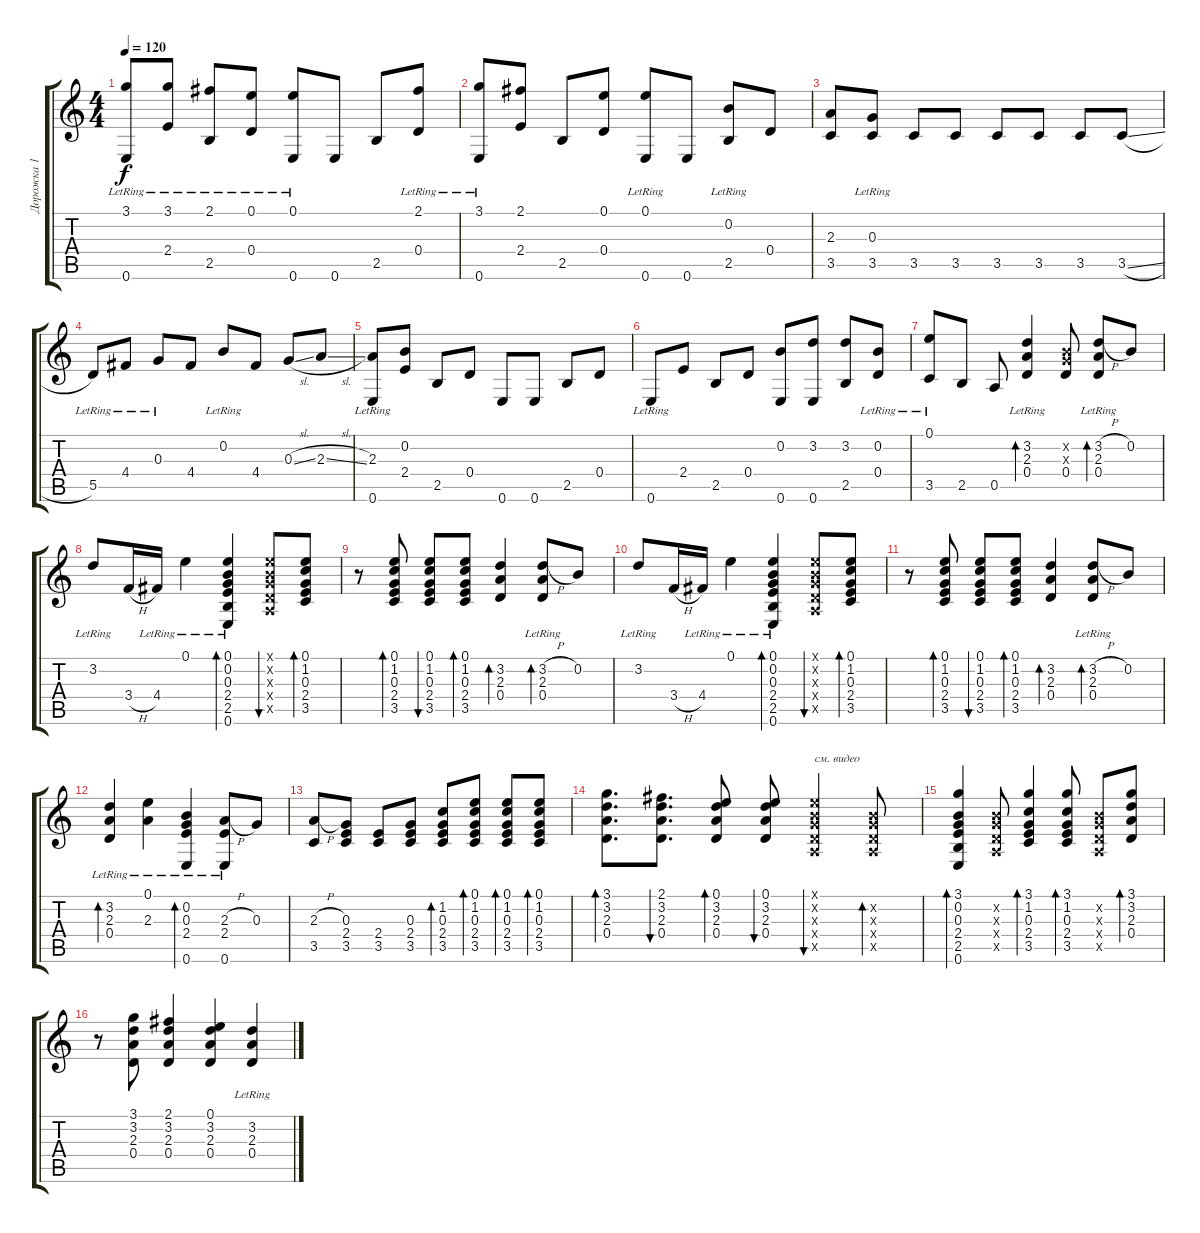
\track ("Дорожка 1" "Дорожка 1") {instrument acousticguitarsteel}
\staff {score tabs}
\tuning (E4 B3 G3 D3 A2 E2) {hide}
\ts (4 4)
\tempo 120
\clef g2
\ks c
(3.1 0.6{lr}).8{dy f} (3.1{lr} 2.4).8 (2.1{lr} 2.5).8 (0.1{lr} 0.4).8 (0.1{lr} 0.6).8 0.6.8 2.5.8 (2.1{lr} 0.4).8 |
(3.1 0.6{lr}).8 (2.1 2.4).8 2.5.8 (0.1 0.4).8 (0.1{lr} 0.6).8 0.6.8 (0.2{lr} 2.5).8 0.4.8 |
(2.3 3.5).8 (0.3{lr} 3.5).8 3.5.8 3.5.8 3.5.8 3.5.8 3.5.8 3.5{sl}.8 |
5.5{lr}.8 4.4{lr}.8 0.3{lr}.8 4.4.8 0.2{lr}.8 4.4.8 0.3{sl}.8 2.3{sl}.8 |
(2.3 0.6{lr}).8 (0.2 2.4).8 2.5.8 0.4.8 0.6.8 0.6.8 2.5.8 0.4.8 |
0.6{lr}.8 2.4.8 2.5.8 0.4.8 (0.2 0.6).8 (3.2 0.6).8 (3.2 2.5).8 (0.2{lr} 0.4).8 |
(0.1{lr} 3.5).8 2.5.8 0.5.8 (3.2{lr} 2.3{lr} 0.4{lr}).4{bd 60} (0.2{x} 0.3{x} 0.4).8 (3.2{h lr} 2.3{lr} 0.4{lr}).8{bd 60} 0.2.8 |
3.2{lr}.8 3.4{h}.16 4.4{lr}.16 0.1{lr}.4 (0.1 0.2{lr} 0.3{lr} 2.4{lr} 2.5{lr} 0.6{lr}).4{bd 60} (0.1{x} 0.2{x} 0.3{x} 0.4{x} 0.5{x}).8{bu 60} (0.1 1.2 0.3 2.4 3.5).8{bd 60} |
r.8 (0.1 1.2 0.3 2.4 3.5).8{bd 60} (0.1 1.2 0.3 2.4 3.5).8{bu 60} (0.1 1.2 0.3 2.4 3.5).8{bd 60} (3.2 2.3 0.4).4{bd 60} (3.2{h lr} 2.3{lr} 0.4{lr}).8{bd 60} 0.2.8 |
3.2{lr}.8 3.4{h}.16 4.4{lr}.16 0.1{lr}.4 (0.1 0.2{lr} 0.3{lr} 2.4{lr} 2.5{lr} 0.6{lr}).4{bd 60} (0.1{x} 0.2{x} 0.3{x} 0.4{x} 0.5{x}).8{bu 60} (0.1 1.2 0.3 2.4 3.5).8{bd 60} |
r.8 (0.1 1.2 0.3 2.4 3.5).8{bd 60} (0.1 1.2 0.3 2.4 3.5).8{bu 60} (0.1 1.2 0.3 2.4 3.5).8{bd 60} (3.2 2.3 0.4).4{bd 60} (3.2{h lr} 2.3{lr} 0.4{lr}).8{bd 60} 0.2.8 |
(3.2{lr} 2.3{lr} 0.4{lr}).4{bd 60} (0.1{lr} 2.3{lr}).4 (0.2{lr} 0.3{lr} 2.4{lr} 0.6{lr}).4{bd 60} (2.3{h lr} 2.4{lr} 0.6{lr}).8 0.3.8 |
(2.3{h} 3.5).8 (0.3 2.4 3.5).8 (2.4 3.5).8 (0.3 2.4 3.5).8 (1.2 0.3 2.4 3.5).8{bd 60} (0.1 1.2 0.3 2.4 3.5).8{bd 60} (0.1 1.2 0.3 2.4 3.5).8{bd 60} (0.1 1.2 0.3 2.4 3.5).8{bd 60} |
(3.1 3.2 2.3 0.4).8{d bd 60} (2.1 3.2 2.3 0.4).8{d bu 60} (0.1 3.2 2.3 0.4).8{bd 60} (0.1 3.2 2.3 0.4).8{bu 60} (0.1{x} 0.2{x} 0.3{x} 0.4{x} 0.5{x}).4{bu 60 txt "см. видео"} (0.2{x} 0.3{x} 0.4{x} 0.5{x}).8{bd 60} |
(3.1 0.2 0.3 2.4 2.5 0.6).4{bd 60} (0.2{x} 0.3{x} 0.4{x} 0.5{x}).8 (3.1 1.2 0.3 2.4 3.5).4{bd 60} (3.1 1.2 0.3 2.4 3.5).8{bd 60} (0.2{x} 0.3{x} 0.4{x} 0.5{x}).8 (3.1 3.2 2.3 0.4).8{bd 60} |
r.8 (3.1 3.2 2.3 0.4).8 (2.1 3.2 2.3 0.4).4 (0.1 3.2 2.3 0.4).4 (3.2{lr} 2.3{lr} 0.4{lr}).4
